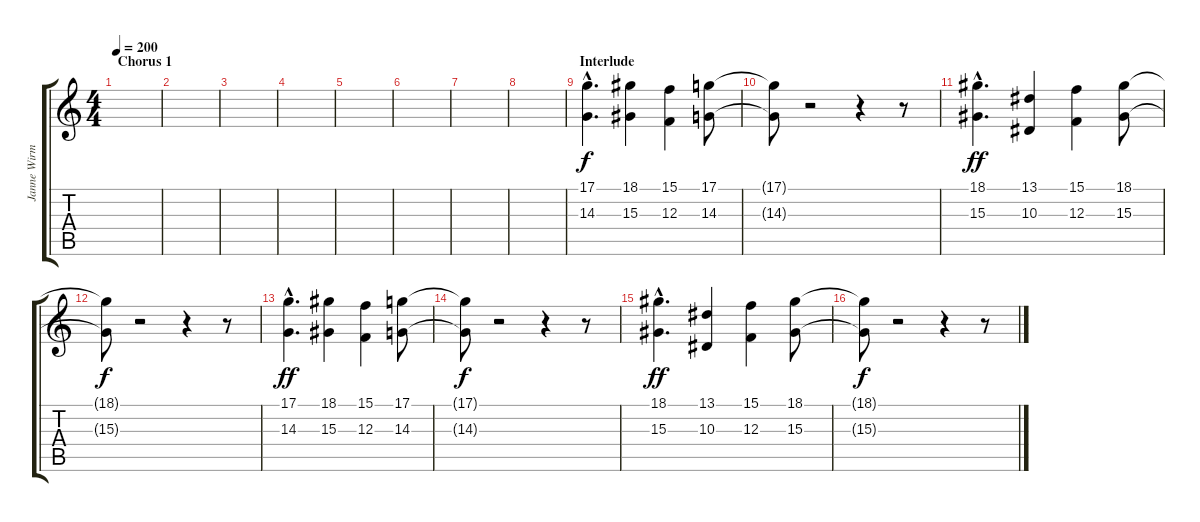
\track ("Janne Wirman" "Janne Wirm") {instrument lead1square}
\staff {score tabs}
\tuning (D4 A3 F3 C3 G2 D2) {hide}
\ts (4 4)
\section ("" "Chorus 1")
\tempo 200
\clef g2
\ks c
|
|
|
|
|
|
|
|
\section ("" "Interlude")
(17.1{hac} 14.3{hac}).4{d volume 16 balance 8 instrument orchestrahit} (18.1 15.3).4 (15.1 12.3).4 (17.1 14.3).8 |
(17.1{t} 14.3{t}).8{dy f} r.2 r.4 r.8 |
(18.1{hac} 15.3{hac}).4{d dy ff volume 16 balance 8 instrument orchestrahit} (13.1 10.3).4 (15.1 12.3).4 (18.1 15.3).8 |
(18.1{t} 15.3{t}).8{dy f} r.2 r.4 r.8 |
(17.1{hac} 14.3{hac}).4{d dy ff volume 16 balance 8 instrument orchestrahit} (18.1 15.3).4 (15.1 12.3).4 (17.1 14.3).8 |
(17.1{t} 14.3{t}).8{dy f} r.2 r.4 r.8 |
(18.1{hac} 15.3{hac}).4{d dy ff volume 16 balance 8 instrument orchestrahit} (13.1 10.3).4 (15.1 12.3).4 (18.1 15.3).8 |
(18.1{t} 15.3{t}).8{dy f} r.2 r.4 r.8
